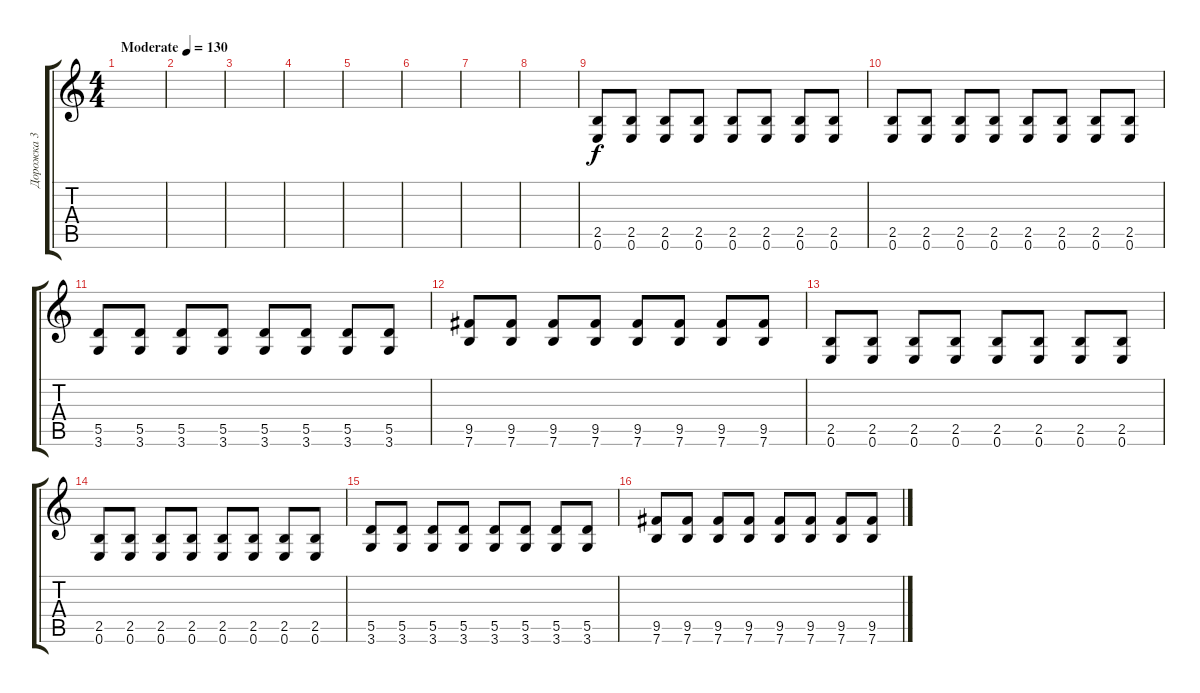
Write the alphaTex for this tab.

\track ("Дорожка 3" "Дорожка 3") {instrument distortionguitar}
\staff {score tabs}
\tuning (E4 B3 G3 D3 A2 E2) {hide}
\ts (4 4)
\tempo (130 "Moderate")
\clef g2
\ks c
|
|
|
|
|
|
|
|
(2.5 0.6).8 (2.5 0.6).8 (2.5 0.6).8 (2.5 0.6).8 (2.5 0.6).8 (2.5 0.6).8 (2.5 0.6).8 (2.5 0.6).8 |
(2.5 0.6).8 (2.5 0.6).8 (2.5 0.6).8 (2.5 0.6).8 (2.5 0.6).8 (2.5 0.6).8 (2.5 0.6).8 (2.5 0.6).8 |
(5.5 3.6).8 (5.5 3.6).8 (5.5 3.6).8 (5.5 3.6).8 (5.5 3.6).8 (5.5 3.6).8 (5.5 3.6).8 (5.5 3.6).8 |
(9.5 7.6).8 (9.5 7.6).8 (9.5 7.6).8 (9.5 7.6).8 (9.5 7.6).8 (9.5 7.6).8 (9.5 7.6).8 (9.5 7.6).8 |
(2.5 0.6).8 (2.5 0.6).8 (2.5 0.6).8 (2.5 0.6).8 (2.5 0.6).8 (2.5 0.6).8 (2.5 0.6).8 (2.5 0.6).8 |
(2.5 0.6).8 (2.5 0.6).8 (2.5 0.6).8 (2.5 0.6).8 (2.5 0.6).8 (2.5 0.6).8 (2.5 0.6).8 (2.5 0.6).8 |
(5.5 3.6).8 (5.5 3.6).8 (5.5 3.6).8 (5.5 3.6).8 (5.5 3.6).8 (5.5 3.6).8 (5.5 3.6).8 (5.5 3.6).8 |
(9.5 7.6).8 (9.5 7.6).8 (9.5 7.6).8 (9.5 7.6).8 (9.5 7.6).8 (9.5 7.6).8 (9.5 7.6).8 (9.5 7.6).8
